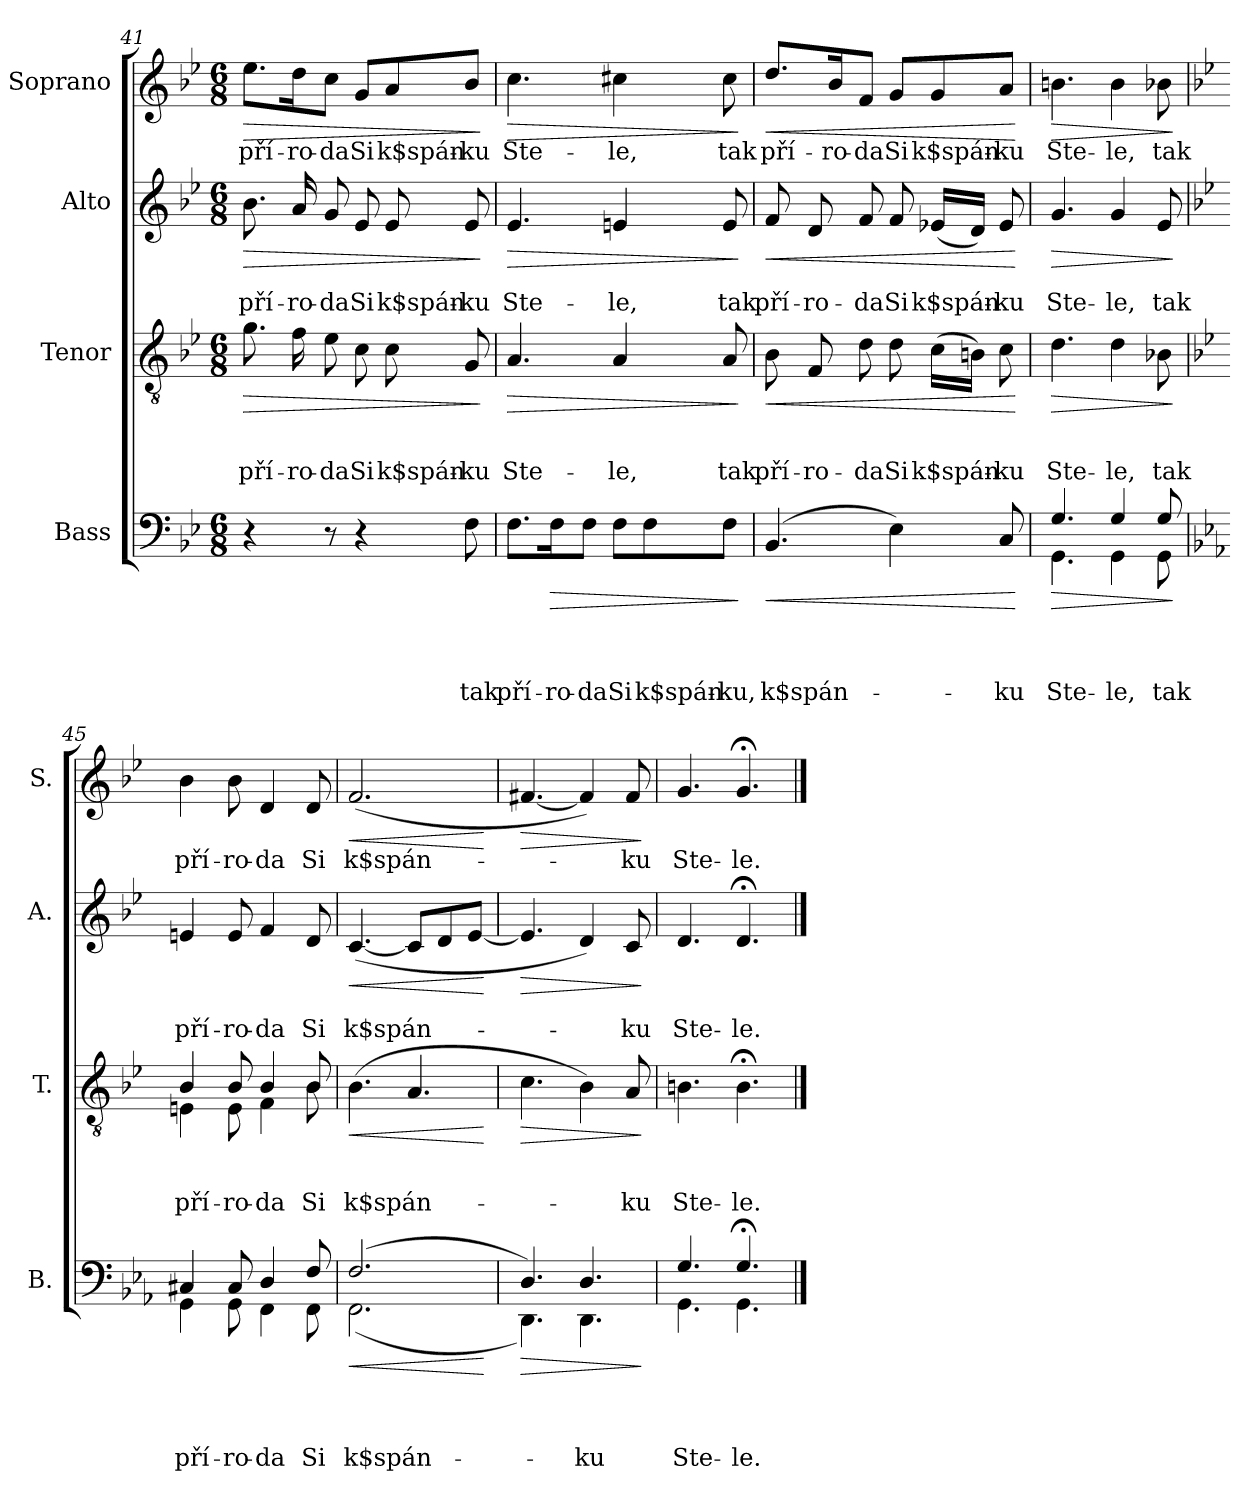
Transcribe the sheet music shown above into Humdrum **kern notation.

**kern	**text	**text	**text	**text	**dynam	**kern	**text	**text	**text	**dynam	**kern	**text	**text	**dynam	**kern	**text	**dynam
*part4	*part4	*part4	*part4	*part4	*part4	*part3	*part3	*part3	*part3	*part3	*part2	*part2	*part2	*part2	*part1	*part1	*part1
*staff4	*staff4	*staff4	*staff4	*staff4	*staff4	*staff3	*staff3	*staff3	*staff3	*staff3	*staff2	*staff2	*staff2	*staff2	*staff1	*staff1	*staff1
*I"Bass	*	*	*	*	*	*I"Tenor	*	*	*	*	*I"Alto	*	*	*	*I"Soprano	*	*
*I'B.	*	*	*	*	*	*I'T.	*	*	*	*	*I'A.	*	*	*	*I'S.	*	*
*clefF4	*	*	*	*	*	*clefGv2	*	*	*	*	*clefG2	*	*	*	*clefG2	*	*
*k[b-e-]	*	*	*	*	*	*k[b-e-]	*	*	*	*	*k[b-e-]	*	*	*	*k[b-e-]	*	*
*B-:	*	*	*	*	*	*B-:	*	*	*	*	*B-:	*	*	*	*B-:	*	*
*M6/8	*	*	*	*	*	*M6/8	*	*	*	*	*M6/8	*	*	*	*M6/8	*	*
=41	=41	=41	=41	=41	=41	=41	=41	=41	=41	=41	=41	=41	=41	=41	=41	=41	=41
!	!	!	!	!	!	!	!	!	!LO:LY:b	!LO:HP:b	!	!	!LO:LY:b	!LO:HP:b	!	!LO:LY:b	!LO:HP:b
4r	.	.	.	.	.	8.g\	.	.	pří-	>	8.b-\	.	pří-	>	8.ee-\L	pří-	>
!	!	!	!	!	!	!	!	!	!LO:LY:b	!	!	!	!LO:LY:b	!	!	!LO:LY:b	!
.	.	.	.	.	.	16f\	.	.	-ro-	.	16a/	.	-ro-	.	16dd\K	-ro-	.
!	!	!	!	!	!	!	!	!	!LO:LY:b	!	!	!	!LO:LY:b	!	!	!LO:LY:b	!
8r	.	.	.	.	.	8e-\	.	.	-da	.	8g/	.	-da	.	8cc\J	-da	.
!	!	!	!	!	!	!	!	!	!LO:LY:b	!	!	!	!LO:LY:b	!	!	!LO:LY:b	!
4r	.	.	.	.	.	8c\	.	.	Si	.	8e-/	.	Si	.	8g/L	Si	.
!	!	!	!	!	!	!	!	!	!LO:LY:b	!	!	!	!LO:LY:b	!	!	!LO:LY:b	!
.	.	.	.	.	.	8c\	.	.	k$spán-	.	8e-/	.	k$spán-	.	8a/	k$spán-	.
!	!	!	!	!LO:LY:b	!	!	!	!	!LO:LY:b	!	!	!	!LO:LY:b	!	!	!LO:LY:b	!
8F\	.	.	.	tak	.	8G/	.	.	-ku	.	8e-/	.	-ku	.	8b-/J	-ku	.
.	.	.	.	.	.	.	.	.	.	]	.	.	.	]	.	.	]
!!LO:PB:g=z
=42	=42	=42	=42	=42	=42	=42	=42	=42	=42	=42	=42	=42	=42	=42	=42	=42	=42
!	!	!	!	!LO:LY:b	!	!	!	!	!LO:LY:b	!LO:HP:b	!	!	!LO:LY:b	!LO:HP:b	!	!LO:LY:b	!LO:HP:b
8.F\L	.	.	.	pří-	.	4.A/	.	.	Ste-	>	4.e-/	.	Ste-	>	4.cc\	Ste-	>
!	!	!	!	!LO:LY:b	!LO:HP:b	!	!	!	!	!	!	!	!	!	!	!	!
16F\K	.	.	.	-ro-	>	.	.	.	.	.	.	.	.	.	.	.	.
!	!	!	!	!LO:LY:b	!	!	!	!	!	!	!	!	!	!	!	!	!
8F\J	.	.	.	-da	.	.	.	.	.	.	.	.	.	.	.	.	.
!	!	!	!	!LO:LY:b	!	!	!	!	!LO:LY:b	!	!	!	!LO:LY:b	!	!	!LO:LY:b	!
8F\L	.	.	.	Si	.	4A/	.	.	-le,	.	4en/	.	-le,	.	4cc#X\	-le,	.
!	!	!	!	!LO:LY:b	!	!	!	!	!	!	!	!	!	!	!	!	!
8F\	.	.	.	k$spán-	.	.	.	.	.	.	.	.	.	.	.	.	.
!	!	!	!	!LO:LY:b	!	!	!	!	!LO:LY:b	!	!	!	!LO:LY:b	!	!	!LO:LY:b	!
8F\J	.	.	.	-ku,	.	8A/	.	.	tak	.	8e/	.	tak	.	8cc#\	tak	.
.	.	.	.	.	]	.	.	.	.	]	.	.	.	]	.	.	]
=43	=43	=43	=43	=43	=43	=43	=43	=43	=43	=43	=43	=43	=43	=43	=43	=43	=43
!	!	!	!	!LO:LY:b	!LO:HP:b	!	!	!	!LO:LY:b	!LO:HP:b	!	!	!LO:LY:b	!LO:HP:b	!	!LO:LY:b	!LO:HP:b
(4.BB-/	.	.	.	k$spán-	<	8B-\	.	.	pří-	<	8f/	.	pří-	<	8.dd/L	pří-	<
!	!	!	!	!	!	!	!	!	!LO:LY:b	!	!	!	!LO:LY:b	!	!	!	!
.	.	.	.	.	.	8F/	.	.	-ro-	.	8d/	.	-ro-	.	.	.	.
!	!	!	!	!	!	!	!	!	!	!	!	!	!	!	!	!LO:LY:b	!
.	.	.	.	.	.	.	.	.	.	.	.	.	.	.	16b-/K	-ro-	.
!	!	!	!	!	!	!	!	!	!LO:LY:b	!	!	!	!LO:LY:b	!	!	!LO:LY:b	!
.	.	.	.	.	.	8d\	.	.	-da	.	8f/	.	-da	.	8f/J	-da	.
!	!	!	!	!	!	!	!	!	!LO:LY:b	!	!	!	!LO:LY:b	!	!	!LO:LY:b	!
4E-\)	.	.	.	.	.	8d\	.	.	Si	.	8f/	.	Si	.	8g/L	Si	.
!	!	!	!	!	!	!	!	!	!LO:LY:b	!	!	!	!LO:LY:b	!	!	!LO:LY:b	!
.	.	.	.	.	.	(>16c\LL	.	.	k$spán-	.	(<16e-X/LL	.	k$spán-	.	8g/	k$spán-	.
.	.	.	.	.	.	16Bn\JJ)	.	.	.	.	16d/JJ)	.	.	.	.	.	.
!	!	!	!	!LO:LY:b	!	!	!	!	!LO:LY:b	!	!	!	!LO:LY:b	!	!	!LO:LY:b	!
8C/	.	.	.	-ku	.	8c\	.	.	-ku	.	8e-/	.	-ku	.	8a/J	-ku	.
.	.	.	.	.	[	.	.	.	.	[	.	.	.	[	.	.	[
=44	=44	=44	=44	=44	=44	=44	=44	=44	=44	=44	=44	=44	=44	=44	=44	=44	=44
!	!	!	!	!LO:LY:b	!LO:HP:b	!	!	!	!LO:LY:b	!LO:HP:b	!	!	!LO:LY:b	!LO:HP:b	!	!LO:LY:b	!LO:HP:b
*^	*	*	*	*	*	*	*	*	*	*	*	*	*	*	*	*	*
4.G/	4.GG\	.	.	.	Ste-	>	4.d\	.	.	Ste-	>	4.g/	.	Ste-	>	4.bn\	Ste-	>
!	!	!	!	!	!LO:LY:b	!	!	!	!	!LO:LY:b	!	!	!	!LO:LY:b	!	!	!LO:LY:b	!
4G/	4GG\	.	.	.	-le,	.	4d\	.	.	-le,	.	4g/	.	-le,	.	4b\	-le,	.
!	!	!	!	!	!LO:LY:b	!	!	!	!	!LO:LY:b	!	!	!	!LO:LY:b	!	!	!LO:LY:b	!
8G/	8GG\	.	.	.	tak	.	8B-X\	.	.	tak	.	8e-/	.	tak	.	8b-X\	tak	.
*v	*v	*	*	*	*	*	*	*	*	*	*	*	*	*	*	*	*	*
.	.	.	.	.	]	.	.	.	.	]	.	.	.	]	.	.	]
!!LO:LB:g=z
=45	=45	=45	=45	=45	=45	=45	=45	=45	=45	=45	=45	=45	=45	=45	=45	=45	=45
*k[b-e-a-]	*	*	*	*	*	*	*	*	*	*	*	*	*	*	*	*	*
*E-:	*	*	*	*	*	*	*	*	*	*	*	*	*	*	*	*	*
!	!	!	!	!LO:LY:b	!	!	!	!	!LO:LY:b	!	!	!	!LO:LY:b	!	!	!LO:LY:b	!
*^	*	*	*	*	*	*^	*	*	*	*	*	*	*	*	*	*	*
4C#X/	4GG\	.	.	.	pří-	.	4B-/	4En\	.	.	pří-	.	4en/	.	pří-	.	4b-\	pří-	.
!	!	!	!	!	!LO:LY:b	!	!	!	!	!	!LO:LY:b	!	!	!	!LO:LY:b	!	!	!LO:LY:b	!
8C#/	8GG\	.	.	.	-ro-	.	8B-/	8E\	.	.	-ro-	.	8e/	.	-ro-	.	8b-\	-ro-	.
!	!	!	!	!	!LO:LY:b	!	!	!	!	!	!LO:LY:b	!	!	!	!LO:LY:b	!	!	!LO:LY:b	!
4D/	4FF\	.	.	.	-da	.	4B-/	4F\	.	.	-da	.	4f/	.	-da	.	4d/	-da	.
!	!	!	!	!	!LO:LY:b	!	!	!	!	!	!LO:LY:b	!	!	!	!LO:LY:b	!	!	!LO:LY:b	!
8F/	8FF\	.	.	.	Si	.	8B-/	8B-\	.	.	Si	.	8d/	.	Si	.	8d/	Si	.
=46	=46	=46	=46	=46	=46	=46	=46	=46	=46	=46	=46	=46	=46	=46	=46	=46	=46	=46	=46
!	!	!	!	!	!LO:LY:b	!LO:HP:b	!	!	!	!	!LO:LY:b	!LO:HP:b	!	!	!LO:LY:b	!LO:HP:b	!	!LO:LY:b	!LO:HP:b
*	*	*	*	*	*	*	*v	*v	*	*	*	*	*	*	*	*	*	*	*
(2.F/	(<2.FF\	.	.	.	k$spán-	<	(>4.B-\	.	.	k$spán-	<	([<4.c/	.	k$spán-	<	(2.f/	k$spán-	<
.	.	.	.	.	.	.	4.A/	.	.	.	.	8c/L]	.	.	.	.	.	.
.	.	.	.	.	.	.	.	.	.	.	.	8d/	.	.	.	.	.	.
.	.	.	.	.	.	.	.	.	.	.	.	[<8e-/J	.	.	.	.	.	.
*v	*v	*	*	*	*	*	*	*	*	*	*	*	*	*	*	*	*	*
.	.	.	.	.	[	.	.	.	.	[	.	.	.	[	.	.	[
=47	=47	=47	=47	=47	=47	=47	=47	=47	=47	=47	=47	=47	=47	=47	=47	=47	=47
!	!	!	!	!	!LO:HP:b	!	!	!	!	!LO:HP:b	!	!	!	!LO:HP:b	!	!	!LO:HP:b
*^	*	*	*	*	*	*	*	*	*	*	*	*	*	*	*	*	*
4.D/)	4.DD\)	.	.	.	.	>	4.c\	.	.	.	>	4.e-/]	.	.	>	[<4.f#X/	.	>
!	!	!	!	!	!LO:LY:b	!	!	!	!	!	!	!	!	!	!	!	!	!
4.D/	4.DD\	.	.	.	-ku	.	4B-\)	.	.	.	.	4d/)	.	.	.	4f#/])	.	.
!	!	!	!	!	!	!	!	!	!	!LO:LY:b	!	!	!	!LO:LY:b	!	!	!LO:LY:b	!
.	.	.	.	.	.	.	8A/	.	.	-ku	.	8c/	.	-ku	.	8f#/	-ku	.
*v	*v	*	*	*	*	*	*	*	*	*	*	*	*	*	*	*	*	*
.	.	.	.	.	]	.	.	.	.	]	.	.	.	]	.	.	]
=48	=48	=48	=48	=48	=48	=48	=48	=48	=48	=48	=48	=48	=48	=48	=48	=48	=48
!	!	!	!	!LO:LY:b	!	!	!	!	!LO:LY:b	!	!	!	!LO:LY:b	!	!	!LO:LY:b	!
*^	*	*	*	*	*	*	*	*	*	*	*	*	*	*	*	*	*
4.G/	4.GG\	.	.	.	Ste-	.	4.Bn\	.	.	Ste-	.	4.d/	.	Ste-	.	4.g/	Ste-	.
!	!	!	!	!	!LO:LY:b	!	!	!	!	!LO:LY:b	!	!	!	!LO:LY:b	!	!	!LO:LY:b	!
4.G;</	4.GG\	.	.	.	-le.	.	4.B;<\	.	.	-le.	.	4.d;/	.	-le.	.	4.g;/	-le.	.
*v	*v	*	*	*	*	*	*	*	*	*	*	*	*	*	*	*	*	*
==	==	==	==	==	==	==	==	==	==	==	==	==	==	==	==	==	==
*-	*-	*-	*-	*-	*-	*-	*-	*-	*-	*-	*-	*-	*-	*-	*-	*-	*-
